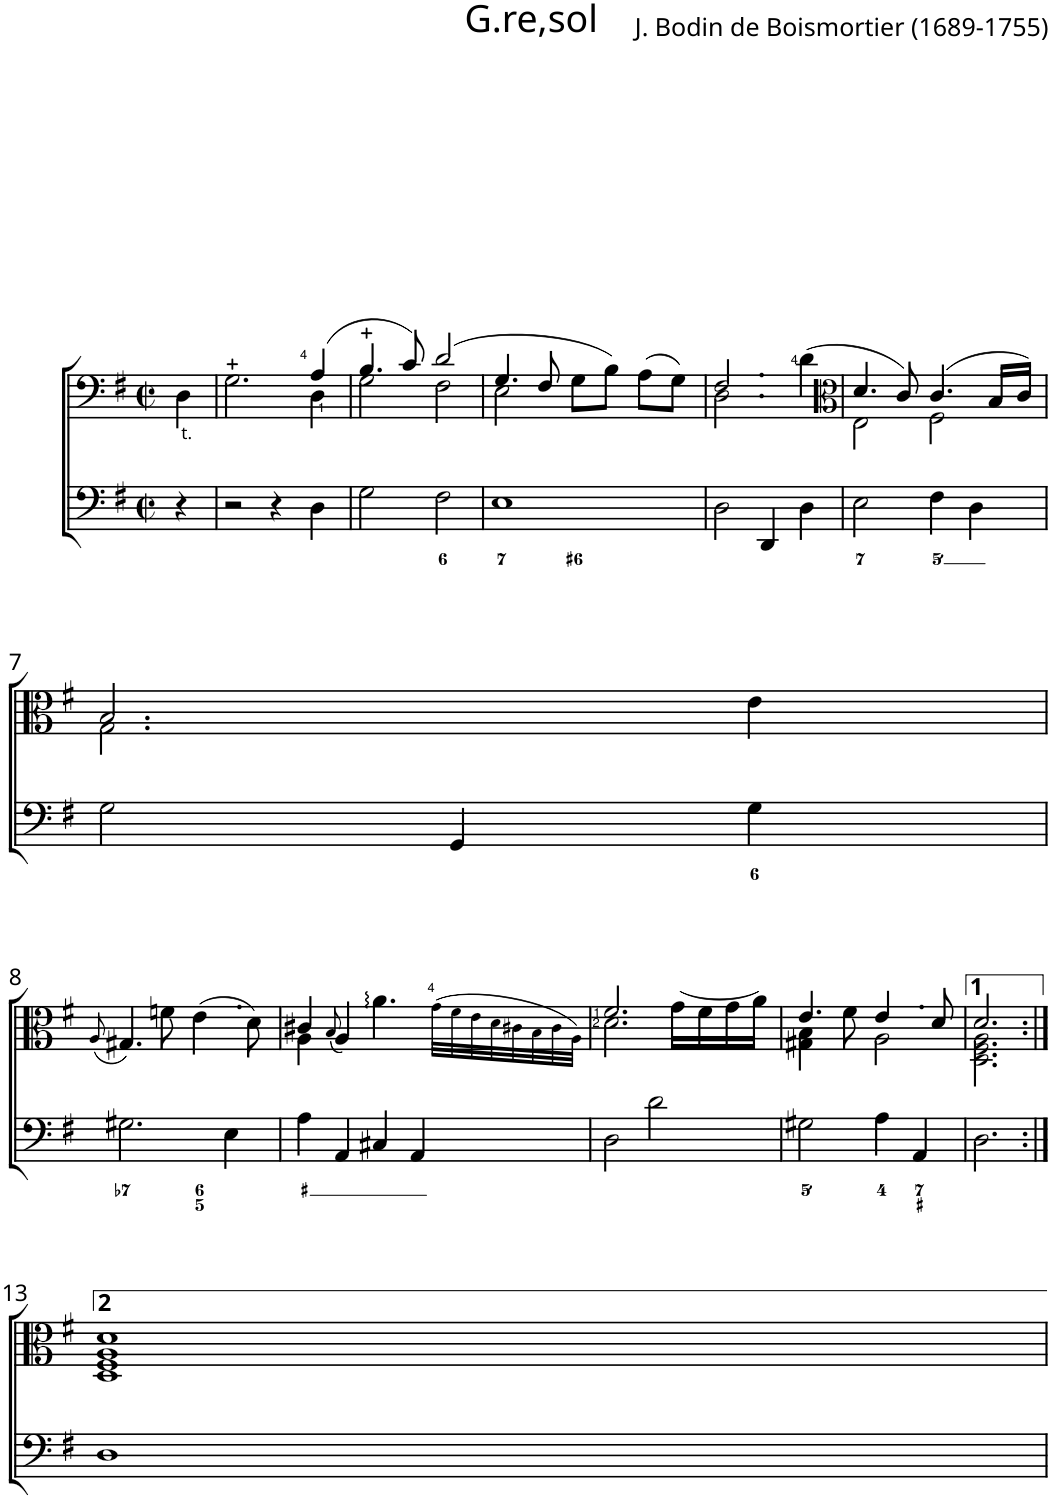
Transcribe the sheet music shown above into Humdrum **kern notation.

**kern	**kern
*part2	*part1
*staff2	*staff1
*I"Viola da gamba (7 strings)	*I"Viola da gamba (7 strings)
*clefF4	*clefF4
*k[f#]	*k[f#]
*M4/4	*M4/4
*met(c|)	*met(c|)
=1	=1
!	!LO:TX:b:t=t.
4r	4D\
=2	=2
*	*^
2r	2.G\	2.ryy
4r	.	.
4D\	(4A/	4D\
=3	=3	=3
2G\	4.B/	2G\
.	8c/)	.
2F#\	(2d/	2F#\
=4	=4	=4
1E	4.G/	2E\
.	8F#/	.
.	8G\L	2ryy
.	8B\J)	.
.	(8A\L	.
.	8G\J)	.
=5	=5	=5
2D\	2.F#/	2.D\
4DD/	.	.
4D\	(4d\	4ryy
=6	=6	=6
*	*clefC3	*
2E\	4.d/	2E\
.	8c/)	.
4F#\	(4.c/	2F#\
4D\	.	.
.	16B/LL	.
.	16c/JJ)	.
!!LO:LB:g=z	!!
=7	=7	=7
2G\	2.B/	2.G\
4GG/	.	.
4G\	4e\	4ryy
*	*v	*v
!!LO:LB:g=z
=8	=8
.	(8qA/
2.G#X\	4.G#X/)
.	8fn\
.	(4.e\
4E\	.
.	8d\)
=9	=9
*	*^
4A\	4c#X/	4A\
.	(8qB/	.
4AA/	4A/)	2.ryy
4C#X/	4.a\	.
4AA/	.	.
*	*Xtuplet	*
.	(96.g!\LLL	.
.	96.f#!\	.
.	96.e!\	.
.	96.d!\	.
.	96.c#X!\	.
.	96.B!\	.
.	96.c#!\	.
.	96.A!\JJJ)	.
=10	=10	=10
2D\	2.f#/	2.d\
2d\	.	.
.	4ryy	(16g\LL
.	.	16f#\
.	.	16g\
.	.	16a\JJ)
=11	=11	=11
2G#X\	4.e/	4G#X\ 4B\
.	.	4ryy
.	8f#\	.
4A\	4.e/	2A\
4AA/	.	.
.	8d/	.
=12	=12	=12
2.D\	2.d/	2.D\ 2.F#\ 2.A\
!!LO:LB:g=z	!!
=13:|!	=13:|!	=13:|!
1D	1d	1D 1F# 1A
*	*v	*v
=	=
*-	*-
